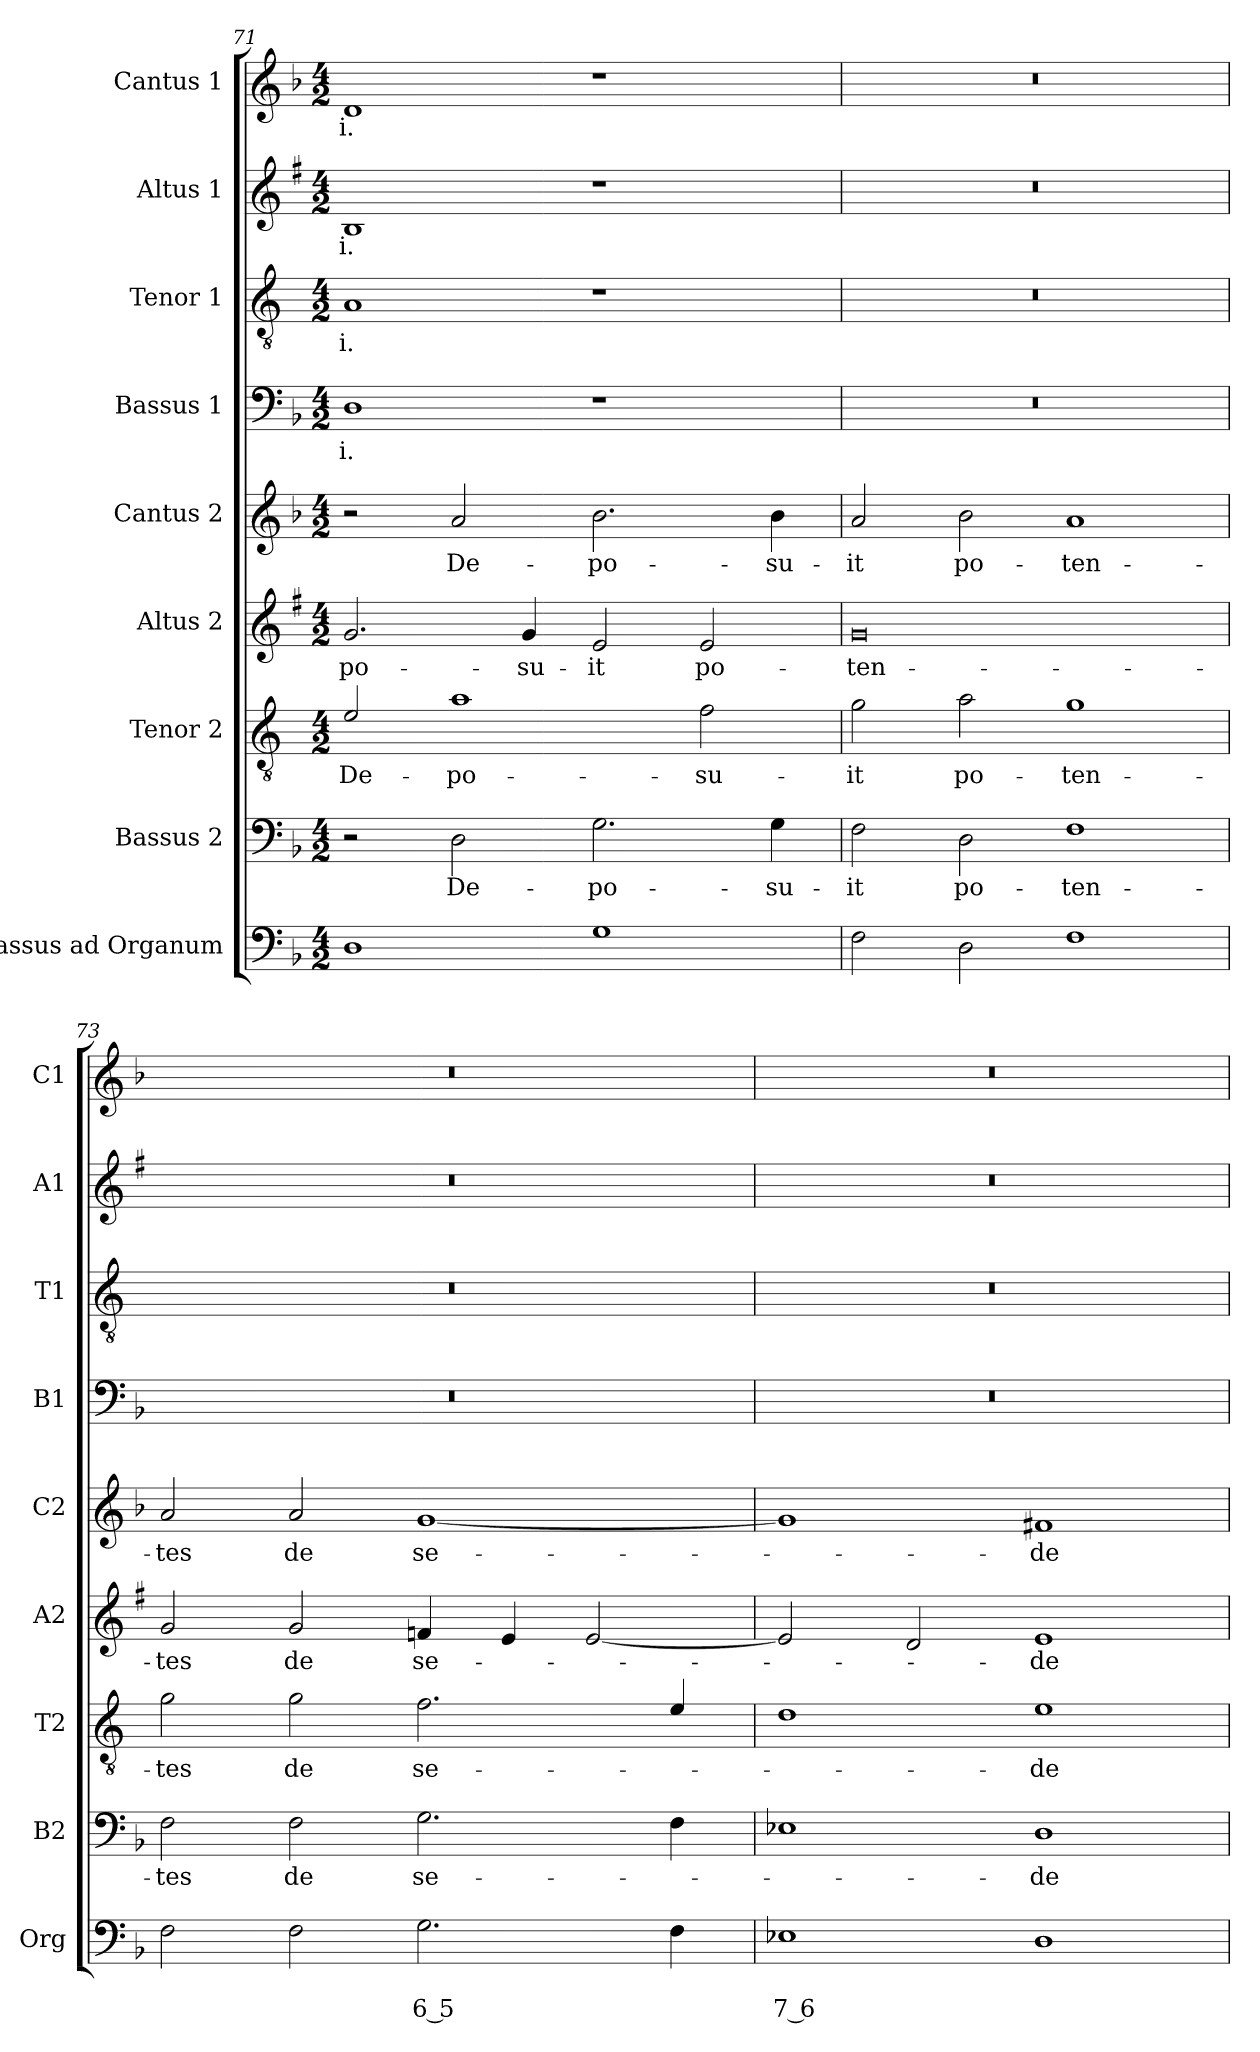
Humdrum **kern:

**kern	**text	**text	**kern	**text	**kern	**text	**kern	**text	**kern	**text	**kern	**text	**kern	**text	**kern	**text	**kern	**text
*part9	*part9	*part9	*part8	*part8	*part7	*part7	*part6	*part6	*part5	*part5	*part4	*part4	*part3	*part3	*part2	*part2	*part1	*part1
*staff9	*staff9	*staff9	*staff8	*staff8	*staff7	*staff7	*staff6	*staff6	*staff5	*staff5	*staff4	*staff4	*staff3	*staff3	*staff2	*staff2	*staff1	*staff1
*I"Bassus ad Organum	*	*	*I"Bassus 2	*	*I"Tenor 2	*	*I"Altus 2	*	*I"Cantus 2	*	*I"Bassus 1	*	*I"Tenor 1	*	*I"Altus 1	*	*I"Cantus 1	*
*I'Org	*	*	*I'B2	*	*I'T2	*	*I'A2	*	*I'C2	*	*I'B1	*	*I'T1	*	*I'A1	*	*I'C1	*
*clefF4	*	*	*clefF4	*	*clefGv2	*	*clefG2	*	*clefG2	*	*clefF4	*	*clefGv2	*	*clefG2	*	*clefG2	*
*	*	*	*	*	*ITrd4c7	*	*ITrd1c2	*	*	*	*	*	*ITrd4c7	*	*ITrd1c2	*	*	*
*k[b-]	*	*	*k[b-]	*	*k[b-]	*	*k[b-]	*	*k[b-]	*	*k[b-]	*	*k[b-]	*	*k[b-]	*	*k[b-]	*
*F:	*	*	*F:	*	*F:	*	*F:	*	*F:	*	*F:	*	*F:	*	*F:	*	*F:	*
*M4/2	*	*	*M4/2	*	*M4/2	*	*M4/2	*	*M4/2	*	*M4/2	*	*M4/2	*	*M4/2	*	*M4/2	*
=71	=71	=71	=71	=71	=71	=71	=71	=71	=71	=71	=71	=71	=71	=71	=71	=71	=71	=71
!	!	!	!	!	!	!LO:LY:b	!	!LO:LY:b	!	!	!	!LO:LY:b	!	!LO:LY:b	!	!LO:LY:b	!	!LO:LY:b
1D	.	.	2r	.	2A/	De-	2.f/	-po-	2r	.	1D	-i.	1D	-i.	1A	-i.	1d	-i.
!	!	!	!	!LO:LY:b	!	!LO:LY:b	!	!	!	!LO:LY:b	!	!	!	!	!	!	!	!
.	.	.	2D\	De-	1d	-po-	.	.	2a/	De-	.	.	.	.	.	.	.	.
!	!	!	!	!	!	!	!	!LO:LY:b	!	!	!	!	!	!	!	!	!	!
.	.	.	.	.	.	.	4f/	-su-	.	.	.	.	.	.	.	.	.	.
!	!	!	!	!LO:LY:b	!	!	!	!LO:LY:b	!	!LO:LY:b	!	!	!	!	!	!	!	!
1G	.	.	2.G\	-po-	.	.	2d/	-it	2.b-\	-po-	1r	.	1r	.	1r	.	1r	.
!	!	!	!	!	!	!LO:LY:b	!	!LO:LY:b	!	!	!	!	!	!	!	!	!	!
.	.	.	.	.	2B-\	-su-	2d/	po-	.	.	.	.	.	.	.	.	.	.
!	!	!	!	!LO:LY:b	!	!	!	!	!	!LO:LY:b	!	!	!	!	!	!	!	!
.	.	.	4G\	-su-	.	.	.	.	4b-\	-su-	.	.	.	.	.	.	.	.
=72	=72	=72	=72	=72	=72	=72	=72	=72	=72	=72	=72	=72	=72	=72	=72	=72	=72	=72
!	!	!	!	!LO:LY:b	!	!LO:LY:b	!	!LO:LY:b	!	!LO:LY:b	!	!	!	!	!	!	!	!
2F\	.	.	2F\	-it	2c\	-it	0f	-ten-	2a/	-it	0r	.	0r	.	0r	.	0r	.
!	!	!	!	!LO:LY:b	!	!LO:LY:b	!	!	!	!LO:LY:b	!	!	!	!	!	!	!	!
2D\	.	.	2D\	po-	2d\	po-	.	.	2b-\	po-	.	.	.	.	.	.	.	.
!	!	!	!	!LO:LY:b	!	!LO:LY:b	!	!	!	!LO:LY:b	!	!	!	!	!	!	!	!
1F	.	.	1F	-ten-	1c	-ten-	.	.	1a	-ten-	.	.	.	.	.	.	.	.
!!LO:LB:g=z
=73	=73	=73	=73	=73	=73	=73	=73	=73	=73	=73	=73	=73	=73	=73	=73	=73	=73	=73
!	!	!	!	!LO:LY:b	!	!LO:LY:b	!	!LO:LY:b	!	!LO:LY:b	!	!	!	!	!	!	!	!
2F\	.	.	2F\	-tes	2c\	-tes	2f/	-tes	2a/	-tes	0r	.	0r	.	0r	.	0r	.
!	!	!	!	!LO:LY:b	!	!LO:LY:b	!	!LO:LY:b	!	!LO:LY:b	!	!	!	!	!	!	!	!
2F\	.	.	2F\	de	2c\	de	2f/	de	2a/	de	.	.	.	.	.	.	.	.
!	!	!LO:LY:b	!	!LO:LY:b	!	!LO:LY:b	!	!LO:LY:b	!	!LO:LY:b	!	!	!	!	!	!	!	!
2.G\	.	6 5	2.G\	se-	2.B-\	se-	4e-X/	se-	[1g	se-	.	.	.	.	.	.	.	.
.	.	.	.	.	.	.	4d/	.	.	.	.	.	.	.	.	.	.	.
.	.	.	.	.	.	.	[2d/	.	.	.	.	.	.	.	.	.	.	.
4F\	.	.	4F\	.	4A/	.	.	.	.	.	.	.	.	.	.	.	.	.
=74	=74	=74	=74	=74	=74	=74	=74	=74	=74	=74	=74	=74	=74	=74	=74	=74	=74	=74
!	!	!LO:LY:b	!	!	!	!	!	!	!	!	!	!	!	!	!	!	!	!
1E-X	.	7 6	1E-X	.	1G	.	2d/]	.	1g]	.	0r	.	0r	.	0r	.	0r	.
.	.	.	.	.	.	.	2c/	.	.	.	.	.	.	.	.	.	.	.
!	!	!	!	!LO:LY:b	!	!LO:LY:b	!	!LO:LY:b	!	!LO:LY:b	!	!	!	!	!	!	!	!
1D	.	.	1D	-de	1A	-de	1d	-de	1f#X	-de	.	.	.	.	.	.	.	.
=	=	=	=	=	=	=	=	=	=	=	=	=	=	=	=	=	=	=
*-	*-	*-	*-	*-	*-	*-	*-	*-	*-	*-	*-	*-	*-	*-	*-	*-	*-	*-
